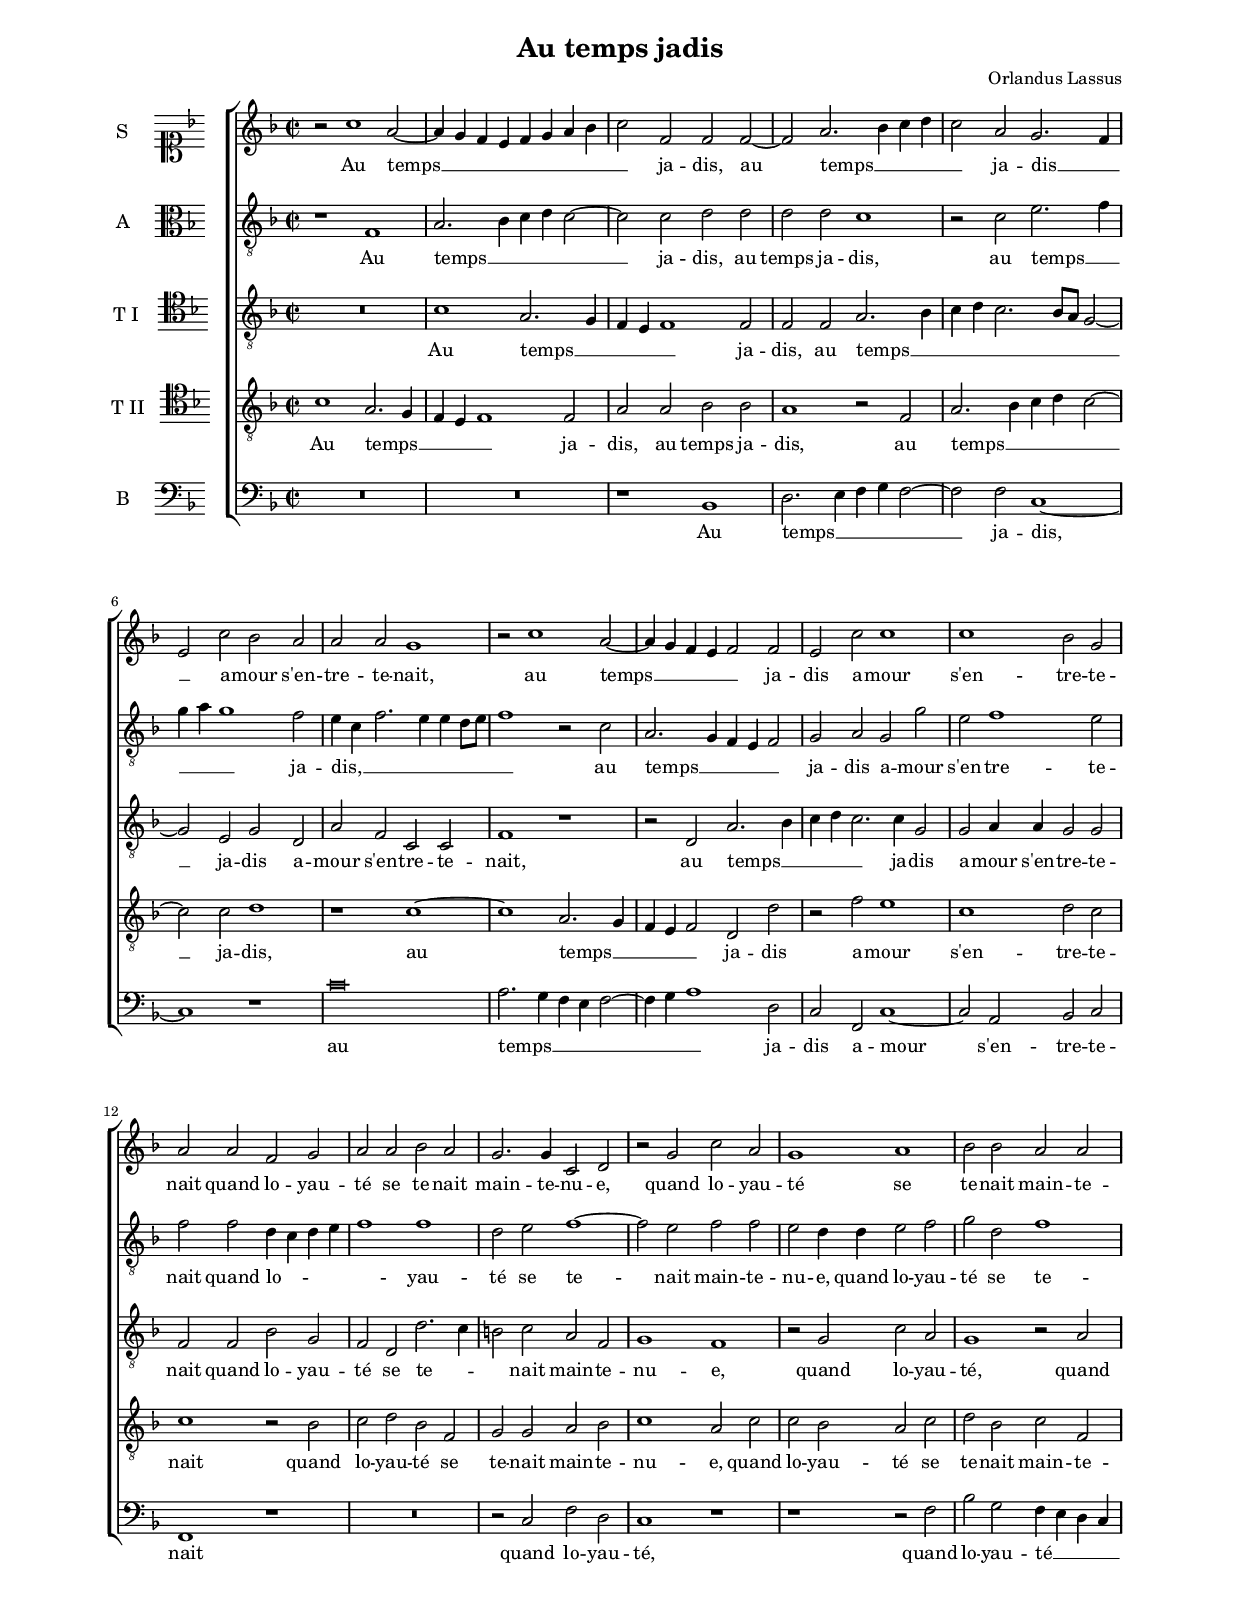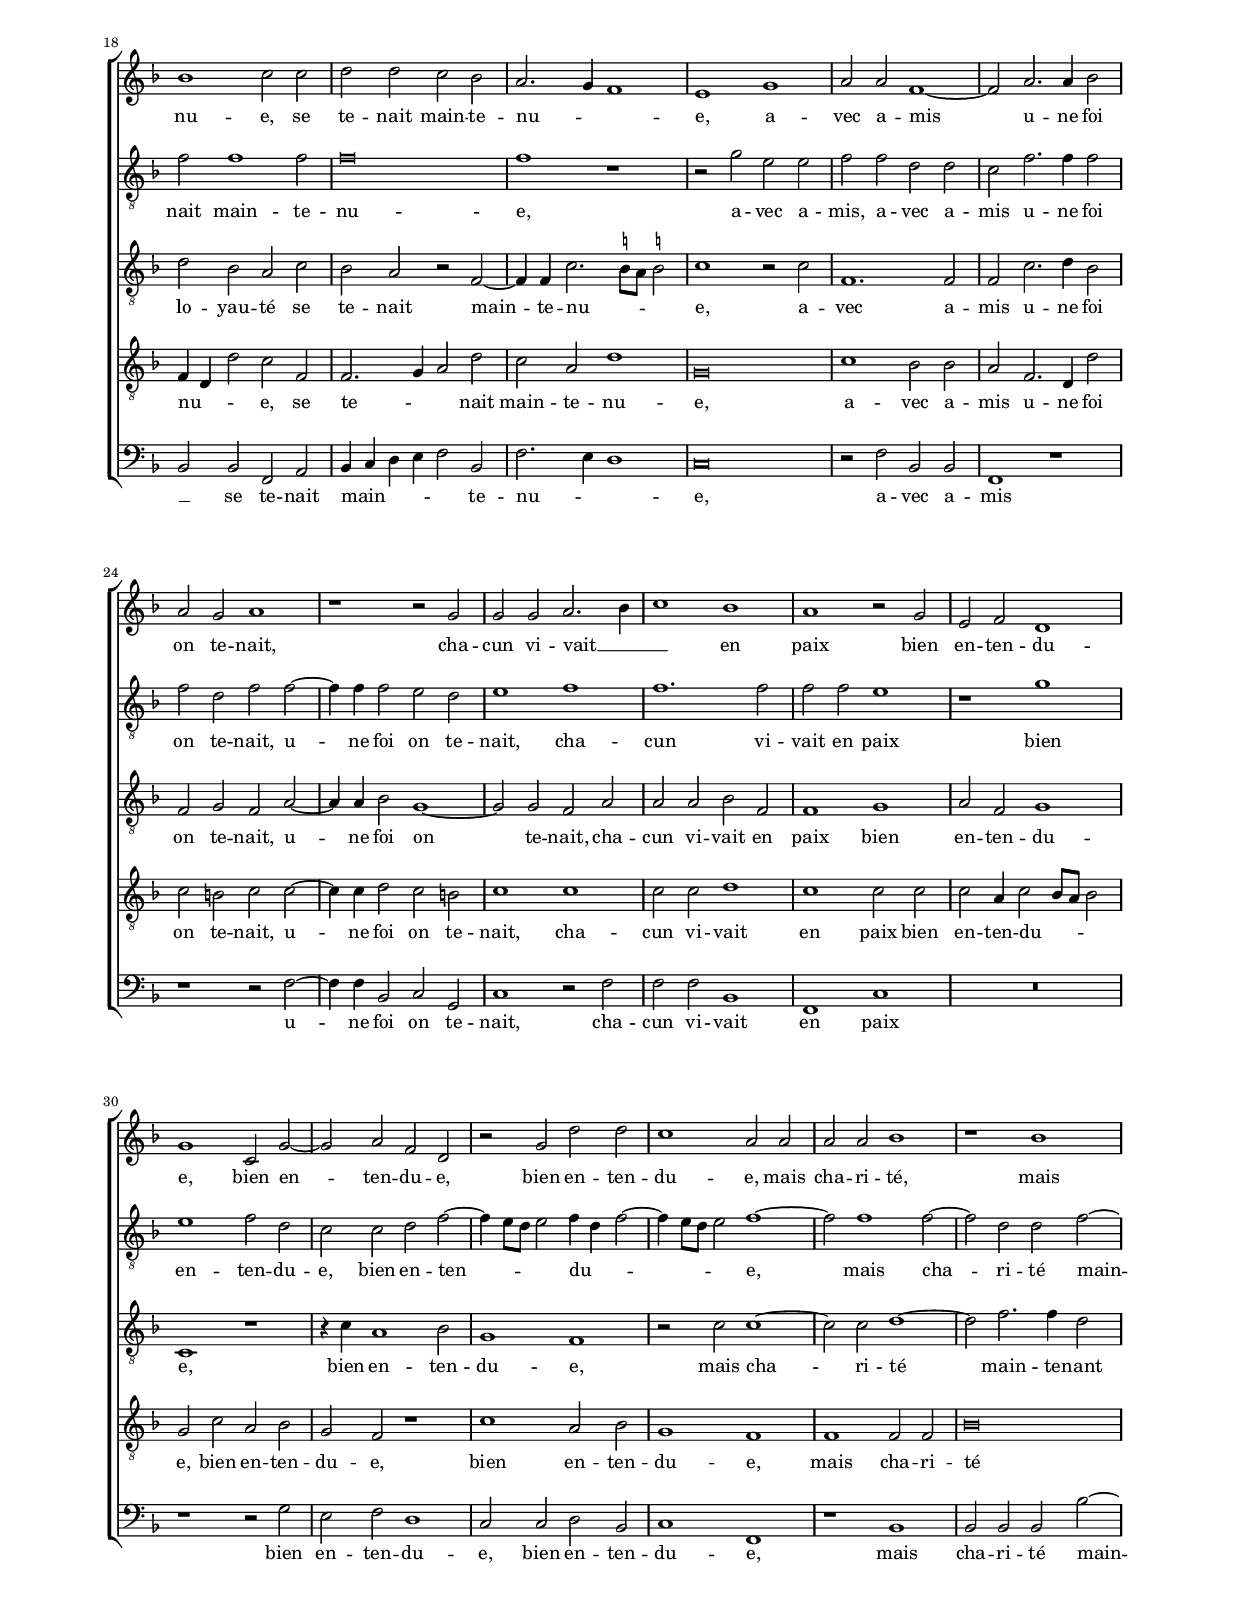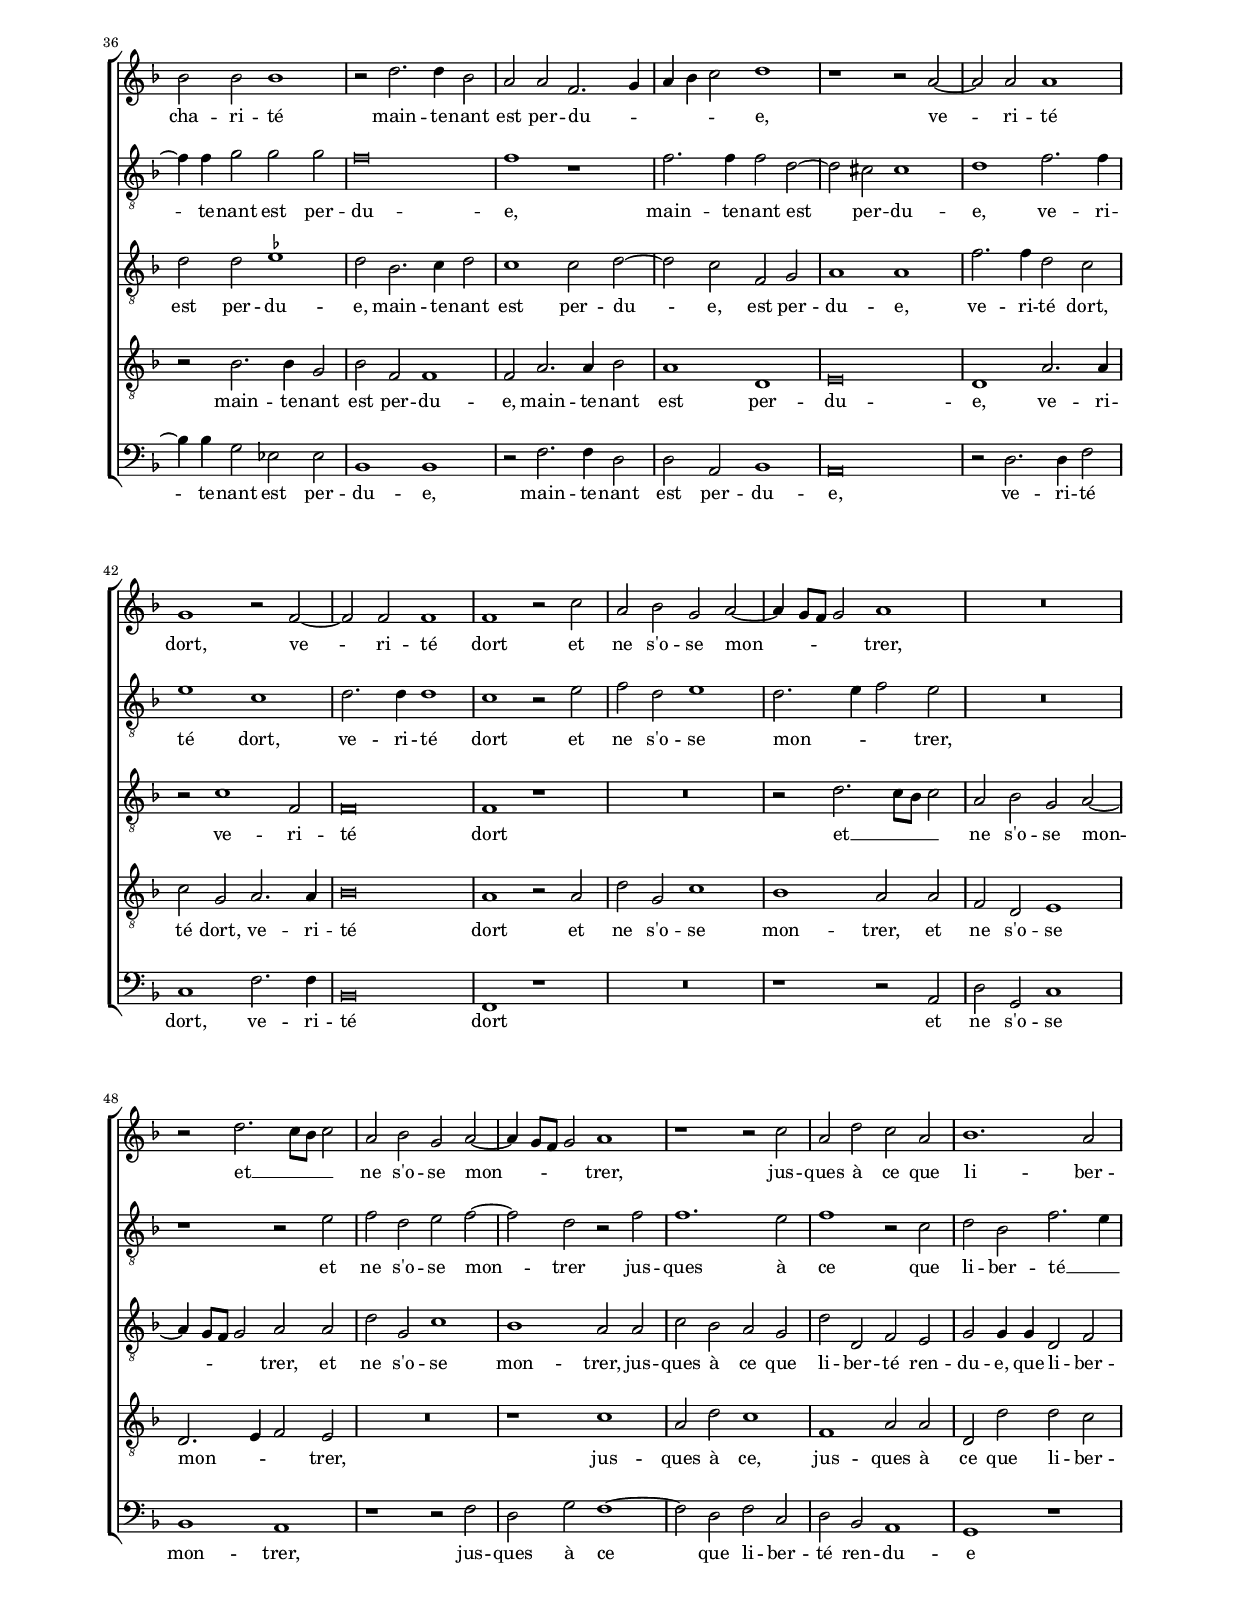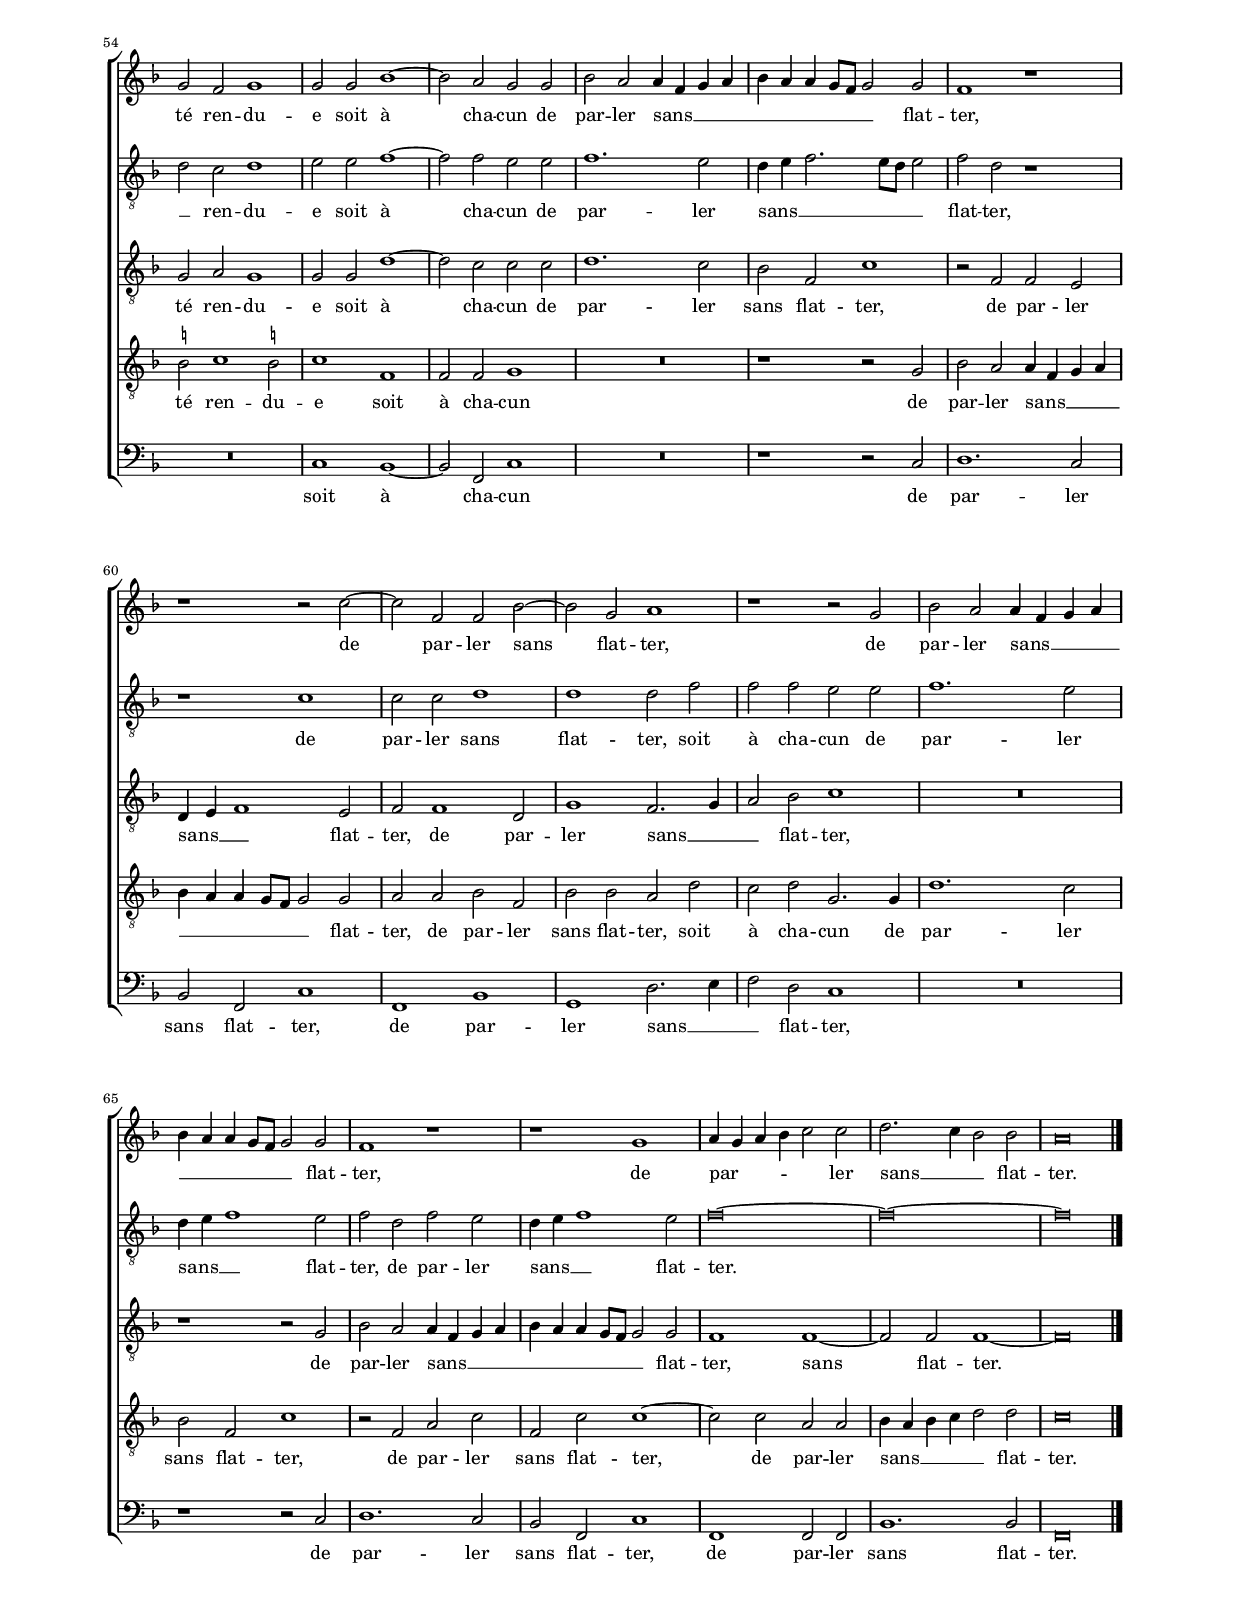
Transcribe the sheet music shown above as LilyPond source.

\header
{
  title="Au temps jadis"
  composer="Orlandus Lassus"
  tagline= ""
}

\version "2.18.2"
\include "deutsch.ly"
#(set-global-staff-size 15)
% #(set-default-paper-size "letter")
#(ly:set-option 'point-and-click #f)


\paper
	{
	top-margin = 1.8 \cm
	bottom-margin = 1.8 \cm
	left-margin = 2 \cm
	right-margin = 2 \cm
	ragged-bottom = ##f
	ragged-last-bottom = ##t
	print-page-number = ##f
	system-system-spacing = #'((basic-distance . 18) (minimum-distance . 14) (padding . 8) (strechability . 150))
%	systems-per-page = 3
%	min-systems-per-page = 3
	markup-system-spacing #'basic-distance = #12
%	print-all-headers = ##t
%	print-first-page-number = ##t
%	first-page-number = 1
	}

	
global = {
	\key f \major
	\time 2/2 \set Score.measureLength = #(ly:make-moment 2/1)
        \skip 1*140 \bar "|."
	}

	ficta = { \once \set suggestAccidentals = ##t }



incipitcantus = \markup { \score {
	{
	\set Staff.instrumentName = \markup { \fontsize #1 "S" }
	\key f \major
	\clef soprano
	s4 \bar ""
	}
	\layout  {
	raggedright = ##t
	indent = 1 \cm
	line-width = 1.7\cm
	\context { \Staff \remove Time_signature_engraver }
	\override Staff.Clef.Y-extent = #'(0 . 0)
	}} \hspace #1 }

      
incipitaltus = \markup { \score {
	{
	\set Staff.instrumentName = \markup { \fontsize #1 "A" }
	\key f \major
	\clef alto
	s4 \bar ""
	}
	\layout  {
	raggedright = ##t
	indent = 1 \cm
	line-width = 1.7\cm
	\context { \Staff \remove Time_signature_engraver }
	\override Staff.Clef.Y-extent = #'(0 . 0)
	}} \hspace #1 }


incipittenor = \markup { \score {
	{
	\set Staff.instrumentName = \markup { \fontsize #1 "T I" }
	\key f \major
	\clef tenor
	s4 \bar ""
	}
	\layout  {
	raggedright = ##t
	indent = 1 \cm
	line-width = 1.7\cm
	\context { \Staff \remove Time_signature_engraver }
	\override Staff.Clef.Y-extent = #'(0 . 0)
	}} \hspace #1 }
      
      
incipitquintus = \markup { \score {
	{
	\set Staff.instrumentName = \markup { \fontsize #1 "T II" }
	\key f \major
	\clef tenor
	s4 \bar ""
	}
	\layout  {
	raggedright = ##t
	indent = 1 \cm
	line-width = 1.7\cm
	\context { \Staff \remove Time_signature_engraver }
	\override Staff.Clef.Y-extent = #'(0 . 0)
	}} \hspace #1 }
      
      
incipitbassus = \markup { \score {
	{
	\set Staff.instrumentName = \markup { \fontsize #1 "B" }
	\key f \major
	\clef bass
	s4 \bar ""
	}
	\layout  {
	raggedright = ##t
	indent = 1 \cm
	line-width = 1.7\cm
	\context { \Staff \remove Time_signature_engraver }
	\override Staff.Clef.Y-extent = #'(0 . 0)
	}} \hspace #1 }


cantus =  \relative c''
	{
	r2 c1 a2~
	a4 g f e f g a b
	c2 f, f f~
	f2 a2. b4 c d
%5
	c2 a g2. f4 |
	e2 c' b a
	a2 a g1
	r2 c1 a2~
	a4 g f e f2 f
%10
	e2 c' c1 |
	c1 b2 g
	a2 a f g
	a2 a b a
	g2. g4 c,2 d
%15
	r2 g c a |
	g1 a
	b2 b a a
	b1 c2 c
	d2 d c b
%20
	a2. g4 f1 |
	e1 g
	a2 a f1~
	f2 a2. a4 b2
	a2 g a1
%25
	r1 r2 g |
	g2 g a2. b4
	c1 b
	a1 r2 g
	e2 f d1
%30
	g1 c,2 g'~ |
	g2 a f d
	r2 g d' d
	c1 a2 a
	a2 a b1
%35
	r1 b |
	b2 b b1
	r2 d2. d4 b2
	a2 a f2. g4
	a4 b c2 d1
%40
	r1 r2 a~ |
	a2 a a1
	g1 r2 f~
	f2 f f1
	f1 r2 c'
%45
	a2 b g a~ |
	a4 g8 f g2 a1
	R\breve
	r2 d2. c8 b c2
	a2 b g a~
%50
	a4 g8 f g2 a1 |
	r1 r2 c
	a2 d c a
	b1. a2
	g2 f g1
%55
	g2 g b1~ |
	b2 a g g
	b2 a a4 f g a
	b4 a a g8 f g2 g
	f1 r
%60
	r1 r2 c'~ |
	c2 f, f b~
	b2 g a1
	r1 r2 g
	b2 a a4 f g a
%65
	b4 a a g8 f g2 g |
	f1 r
	r1 g
	a4 g a b c2 c
	d2. c4 b2 b
%70
	a\breve |
	}


altus =  \relative c'
        {
	r1 f,
	a2. b4 c d c2~
	c2 c d d
	d2 d c1
%5
	r2 c e2. f4 |
	g4 a g1 f2
	e4 c f2. e4 e d8 e
	f1 r2 c
	a2. g4 f e f2
%10
	g2 a g g' |
	e2 f1 e2
	f2 f d4 c d e
	f1 f
	d2 e f1~
%15
	f2 e f f |
	e2 d4 d e2 f
	g2 d f1
	f2 f1 f2
	f\breve
%20
	f1 r |
	r2 g e e
	f2 f d d
	c2 f2. f4 f2
	f2 d f f~
%25
	f4 f f2 e d |
	e1 f
	f1. f2
	f2 f e1
	r1 g
%30
	e1 f2 d |
	c2 c d f~
	f4 e8 d e2 f4 d f2~
	f4 e8 d e2 f1~
	f2 f1 f2~
%35
	f2 d d f~ |
	f4 f g2 g g
	f\breve
	f1 r
	f2. f4 f2 d~
%40
	d2 cis cis1 |
	d1 f2. f4
	e1 c
	d2. d4 d1
	c1 r2 e
%45
	f2 d e1 |
	d2. e4 f2 e
	R\breve
	r1 r2 e
	f2 d e f~
%50
	f2 d r f |
	f1. e2
	f1 r2 c
	d2 b f'2. e4
	d2 c d1
%55
	e2 e f1~ |
	f2 f e e
	f1. e2
	d4 e f2. e8 d e2
	f2 d r1
%60
	r1 c |
	c2 c d1
	d1 d2 f
	f2 f e e
	f1. e2
%65
	d4 e f1 e2 |
	f2 d f e
	d4 e f1 e2
	f\breve~
	f\breve~
%70
        f\breve |
	}


tenor =  \relative c'
	{
	R\breve
	c1 a2. g4
	f4 e f1 f2
	f2 f a2. b4
%5
	c4 d c2. b8 a g2~ |
	g2 e g d
	a'2 f c c
	f1 r
	r2 d a'2. b4
%10
	c4 d c2. c4 g2 |
	g2 a4 a g2 g
	f2 f b g
	f2 d d'2. c4
	h2 c a f
%15
	g1 f |
	r2 g c a
	g1 r2 a
	d2 b a c
	b2 a r f~
%20
	f4 f c'2. \stemDown \ficta h8 a \stemNeutral \ficta h!2 |
	c1 r2 c
	f,1. f2
	f2 c'2. d4 b2
	f2 g f a~
%25
	a4 a b2 g1~ |
	g2 g f a
	a2 a b f
	f1 g
	a2 f g1
%30
	c,1 r |
	r4 c' a1 b2
	g1 f
	r2 c' c1~
	c2 c d1~
%35
	d2 f2. f4 d2 |
	d2 d \ficta es1
	d2 b2. c4 d2
	c1 c2 d~
	d2 c f, g
%40
	a1 a |
	f'2. f4 d2 c
	r2 c1 f,2
	f\breve
	f1 r
%45
	R\breve |
	r2 d'2. c8 b c2
	a2 b g a~
	a4 g8 f g2 a a
	d2 g, c1
%50
	b1 a2 a |
	c2 b a g
	d'2 d, f e
	g2 g4 g d2 f
	g2 a g1
%55
	g2 g d'1~ |
	d2 c c c
	d1. c2
	b2 f c'1
	r2 f, f e
%60
	d4 e f1 e2 |
	f2 f1 d2
	g1 f2. g4
	a2 b c1
	R\breve
%65
	r1 r2 g |
	b2 a a4 f g a
	b4 a a g8 f g2 g
	f1 f~
	f2 f f1~
%70
	f\breve |
	}


quintus  =  \relative c'
	{
	c1 a2. g4
	f4 e f1 f2
	a2 a b b
	a1 r2 f
%5
	a2. b4 c d c2~ |
	c2 c d1
	r1 c~
	c1 a2. g4
	f4 e f2 d d'
%10
	r2 f e1 |
	c1 d2 c
	c1 r2 b
	c2 d b f
	g2 g a b
%15
	c1 a2 c |
	c2 b a c
	d2 b c f,
	f4 d d'2 c f,
	f2. g4 a2 d
%20
	c2 a d1 |
	g,\breve
	c1 b2 b
	a2 f2. d4 d'2
	c2 h c c~
%25
	c4 c d2 c h |
	c1 c
	c2 c d1
	c1 c2 c
	c2 a4 c2 b8 a b2
%30
	g2 c a b |
	g2 f r1
	c'1 a2 b
	g1 f
	f1 f2 f
%35
	b\breve |
	r2 b2. b4 g2
	b2 f f1
	f2 a2. a4 b2
	a1 d,
%40
	e\breve |
	d1 a'2. a4
	c2 g a2. a4
	b\breve
	a1 r2 a
%45
	d2 g, c1 |
	b1 a2 a
	f2 d e1
	d2. e4 f2 e
	R\breve
%50
	r1 c' |
	a2 d c1
	f,1 a2 a
	d,2 d' d c
	\ficta h2 c1 \ficta h!2
%55
	c1 f, |
	f2 f g1
	R\breve
	r1 r2 g
	b2 a a4 f g a
%60
	b4 a a g8 f g2 g |
	a2 a b f
	b2 b a d
	c2 d g,2. g4
	d'1. c2
%65
	b2 f c'1 |
	r2 f, a c
	f,2 c' c1~
	c2 c a a
	b4 a b c d2 d
%70
	c\breve |
	}


bassus  =  \relative c
	{
	R\breve
	R\breve
	r1 b
	d2. e4 f g f2~
%5
	f2 f c1~ |
	c1 r
	c'\breve
	a2. g4 f e f2~
	f4 g a1 d,2
%10
	c2 f, c'1~ |
	c2 a b c
	f,1 r
	R\breve
	r2 c' f d
%15
	c1 r |
	r1 r2 f
	b2 g f4 e d c
	b2 b f a
	b4 c d e f2 b,
%20
	f'2. e4 d1 |
	c\breve
	r2 f b, b
	f1 r
	r1 r2 f'~
%25
	f4 f b,2 c g |
	c1 r2 f
	f2 f b,1
	f1 c' |
	R\breve
%30
	r1 r2 g' |
	e2 f d1
	c2 c d b
	c1 f,
	r1 b
%35
	b2 b b b'~ |
	b4 b g2 es es |
	b1 b
	r2 f'2. f4 d2
	d2 a b1
%40
	a\breve |
	r2 d2. d4 f2
	c1 f2. f4
	b,\breve
	f1 r
%45
	R\breve |
	r1 r2 a
	d2 g, c1
	b1 a
	r1 r2 f'
%50
	d2 g f1~ |
	f2 d f c
	d2 b a1
	g1 r
	R\breve
%55
	c1 b~ |
	b2 f c'1
	R\breve
	r1 r2 c
	d1. c2
%60
	b2 f c'1 |
	f,1 b
	g1 d'2. e4
	f2 d c1
	R\breve
%65
	r1 r2 c |
	d1. c2
	b2 f c'1
	f,1 f2 f
	b1. b2
%70
        f\breve |
	}


lyricscantus = \lyricmode {
	Au temps __ _ _ _ _ _ _ _ _ ja -- dis,
        au temps __ _ _ _ _ ja -- dis __ _ _ 
        a -- mour s'en -- tre -- te -- nait,
        au temps __ _ _ _ _ ja -- dis
        a -- mour s'en -- tre -- te -- nait
        quand lo -- yau -- té se te -- nait main -- te -- nu -- e,
        quand lo -- yau -- té se te -- nait main -- te -- nu -- e,
        se te -- nait main -- te -- nu -- _ _ e,
        a -- vec a -- mis u -- ne foi on te -- nait,
        cha -- cun vi -- vait __ _ _ en paix
        bien en -- ten -- du -- e,
        bien en -- ten -- du -- e,
        bien en -- ten -- du -- e,
        mais cha -- ri -- té,
        mais cha -- ri -- té
        main -- te -- nant est per -- du -- _ _ _ _ e,
        ve -- ri -- té dort,
        ve -- ri -- té dort
        et ne s'o -- se mon -- _ _ _ trer,
        et __ _ _ _ ne s'o -- se mon -- _ _ _ trer,
        jus -- ques à ce que li -- ber -- té ren -- du -- e
        soit à cha -- cun 
        de par -- ler sans __ _ _ _ _ _ _ _ _ _ flat -- ter,
        de par -- ler sans flat -- ter,
        de par -- ler sans __ _ _ _ _ _ _ _ _ _ flat -- ter,
        de par -- _ _ _ _ ler sans __ _ _ flat -- ter.
	}


lyricsaltus = \lyricmode {
	Au temps __ _ _ _ _ ja -- dis,
        au temps ja -- dis,
        au temps __ _ _ _ _ ja -- dis, __ _ _ _ _ _ _ _
        au temps __ _ _ _ _ ja -- dis
        a -- mour s'en -- tre -- te -- nait
        quand lo -- _ _ _ _ yau -- té se te -- nait main -- te -- nu -- e,
        quand lo -- yau -- té se te -- nait main -- te -- nu -- e,
        a -- vec a -- mis,
        a -- vec a -- mis
        u -- ne foi on te -- nait,
        u -- ne foi on te -- nait,
        cha -- cun vi -- vait en paix
        bien en -- ten -- du -- e,
        bien en -- ten -- _ _ _ du -- _ _ _ _ _ e,
        mais cha -- ri -- té
        main -- te -- nant est per -- du -- e,
        main -- te -- nant est per -- du -- e,
        ve -- ri -- té dort,
        ve -- ri -- té dort
        et ne s'o -- se mon -- _ _ trer,
        et ne s'o -- se mon -- trer
        jus -- ques à ce que li -- ber -- té __ _ _ ren -- du -- e
        soit à cha -- cun 
        de par -- ler sans __ _ _ _ _ _ flat -- ter,
        de par -- ler sans flat -- ter,
        soit à cha -- cun
        de par -- ler sans __ _ _ flat -- ter,
        de par -- ler sans __ _ _ flat -- ter.
	}


lyricstenor = \lyricmode {
	Au temps __ _ _ _ _ ja -- dis,
        au temps __ _ _ _ _ _ _ _ ja -- dis
        a -- mour s'en -- tre -- te -- nait,
        au temps __ _ _ _ _ ja -- dis
        a -- mour s'en -- tre -- te -- nait
        quand lo -- yau -- té se te -- _ _ nait main -- te -- nu -- e,
        quand lo -- yau -- té,
        quand lo -- yau -- té se te -- nait main -- te -- nu -- _ _ _ e,
        a -- vec a -- mis
        u -- ne foi on te -- nait,
        u -- ne foi on te -- nait,
        cha -- cun vi -- vait en paix
        bien en -- ten -- du -- e,
        bien en -- ten -- du -- e,
        mais cha -- ri -- té
        main -- te -- nant est per -- du -- e,
        main -- te -- nant est per -- du -- e,
        est per -- du -- e,
        ve -- ri -- té dort,
        ve -- ri -- té dort
        et __ _ _ _ ne s'o -- se mon -- _ _ _ trer,
        et ne s'o -- se mon -- trer,
        jus -- ques à ce que li -- ber -- té ren -- du -- e,
        que li -- ber -- té ren -- du -- e
        soit à cha -- cun 
        de par -- ler sans flat -- ter,
        de par -- ler sans __ _ _ flat -- ter,
        de par -- ler sans __ _ _ flat -- ter,
        de par -- ler sans __ _ _ _ _ _ _ _ _ _ flat -- ter,
        sans flat -- ter.
	}


lyricsquintus = \lyricmode {
	Au temps __ _ _ _ _ ja -- dis,
        au temps ja -- dis,
        au temps __ _ _ _ _ ja -- dis,
        au temps __ _ _ _ _ ja -- dis
        a -- mour s'en -- tre -- te -- nait
        quand lo -- yau -- té se te -- nait main -- te -- nu -- e,
        quand lo -- yau -- té se te -- nait main -- te -- nu -- _ _ e,
        se te -- _ _ nait main -- te -- nu -- e,
        a -- vec a -- mis
        u -- ne foi on te -- nait,
        u -- ne foi on te -- nait,
        cha -- cun vi -- vait en paix
        bien en -- ten -- du -- _ _ _ e,
        bien en -- ten -- du -- e,
        bien en -- ten -- du -- e,
        mais cha -- ri -- té
        main -- te -- nant est per -- du -- e,
        main -- te -- nant est per -- du -- e,
        ve -- ri -- té dort,
        ve -- ri -- té dort
        et ne s'o -- se mon -- trer,
        et ne s'o -- se mon -- _ _ trer,
        jus -- ques à ce,
        jus -- ques à ce que li -- ber -- té ren -- du -- e
        soit à cha -- cun 
        de par -- ler sans __ _ _ _ _ _ _ _ _ _ flat -- ter,
        de par -- ler sans flat -- ter,
        soit à cha -- cun
        de par -- ler sans flat -- ter,
        de par -- ler sans flat -- ter,
        de par -- ler sans __ _ _ _ _ flat -- ter.
	}


lyricsbassus = \lyricmode {
	Au temps __ _ _ _ _ ja -- dis,
        au temps __ _ _ _ _ _ _ ja -- dis
        a -- mour s'en -- tre -- te -- nait
        quand lo -- yau -- té,
        quand lo -- yau -- té __ _ _ _ _ se te -- nait main -- _ _ _ _ te -- nu -- _ _ e,
        a -- vec a -- mis u -- ne foi on te -- nait,
        cha -- cun vi -- vait en paix
        bien en -- ten -- du -- e,
        bien en -- ten -- du -- e,
        mais cha -- ri -- té
        main -- te -- nant est per -- du -- e,
        main -- te -- nant est per -- du -- e,
        ve -- ri -- té dort,
        ve -- ri -- té dort
        et ne s'o -- se mon -- trer,
        jus -- ques à ce que li -- ber -- té ren -- du -- e
        soit à cha -- cun 
        de par -- ler sans flat -- ter,
        de par -- ler sans __ _ _ flat -- ter,
        de par -- ler sans flat -- ter,
        de par -- ler sans flat -- ter.
	}


\score
{  
  % \transpose {
	\new ChoirStaff \with { \override StaffGrouper.staff-staff-spacing.basic-distance = #12 }
	<<

	\new Staff << \global
	\new Voice="v1" {
		\set Staff.instrumentName=\incipitcantus
%		\set Staff.instrumentName= "S"
		\set Staff.midiInstrument = "reed organ"
		\clef violin
		\cantus }
	\new Lyrics \lyricsto "v1" {\lyricscantus }
	>>


	\new Staff << \global
	\new Voice="v2" {
		\set Staff.instrumentName=\incipitaltus
%		\set Staff.instrumentName= "A"
		\set Staff.midiInstrument = "reed organ"
		\clef "G_8" 
		\altus}
	\new Lyrics \lyricsto "v2" {\lyricsaltus }
	>>


	\new Staff << \global
	\new Voice="v3" {
		\set Staff.instrumentName=\incipittenor
%		\set Staff.instrumentName= "T"
		\set Staff.midiInstrument = "reed organ"
		\clef "G_8"
		\tenor }
	\new Lyrics \lyricsto "v3" {\lyricstenor }
	>>


	\new Staff << \global
	\new Voice="v5" {
		\set Staff.instrumentName=\incipitquintus
%		\set Staff.instrumentName= "Q"
		\set Staff.midiInstrument = "reed organ"
		\clef "G_8"
		\quintus}
	\new Lyrics \lyricsto "v5" {\lyricsquintus }
	>>


	\new Staff << \global
	\new Voice="v4" {
		\set Staff.instrumentName=\incipitbassus
%		\set Staff.instrumentName= "B"
		\set Staff.midiInstrument = "reed organ"
		\clef bass 
		\bassus }
	\new Lyrics \lyricsto "v4" {\lyricsbassus}
	>>

	>>
	% } % transpose

	\layout
	{
	indent = 2\cm
%	\context { \Lyrics \override VerticalAxisGroup.nonstaff-relatedstaff-spacing.padding = #1.5 }
%	\context { \Lyrics \override LyricText.font-size = #1 }
	\context { \Staff \override TimeSignature.break-visibility = #end-of-line-invisible }
%	\context { \Staff \override InstrumentName.X-offset = #'-25 }
%	\context { \Voice \override Slur.transparent = ##t }
%	\context { \Voice \override AccidentalSuggestion.avoid-slur = #'ignore }
%	\context { \Voice \override AccidentalSuggestion.outside-staff-priority = ##f }
	\context { \Score \override BarNumber.padding = #2 }
	\context { \Voice \override NoteHead.style = #'baroque }
	}

\midi
	{
    	\tempo 2 = 90
	}

}


% EOF
